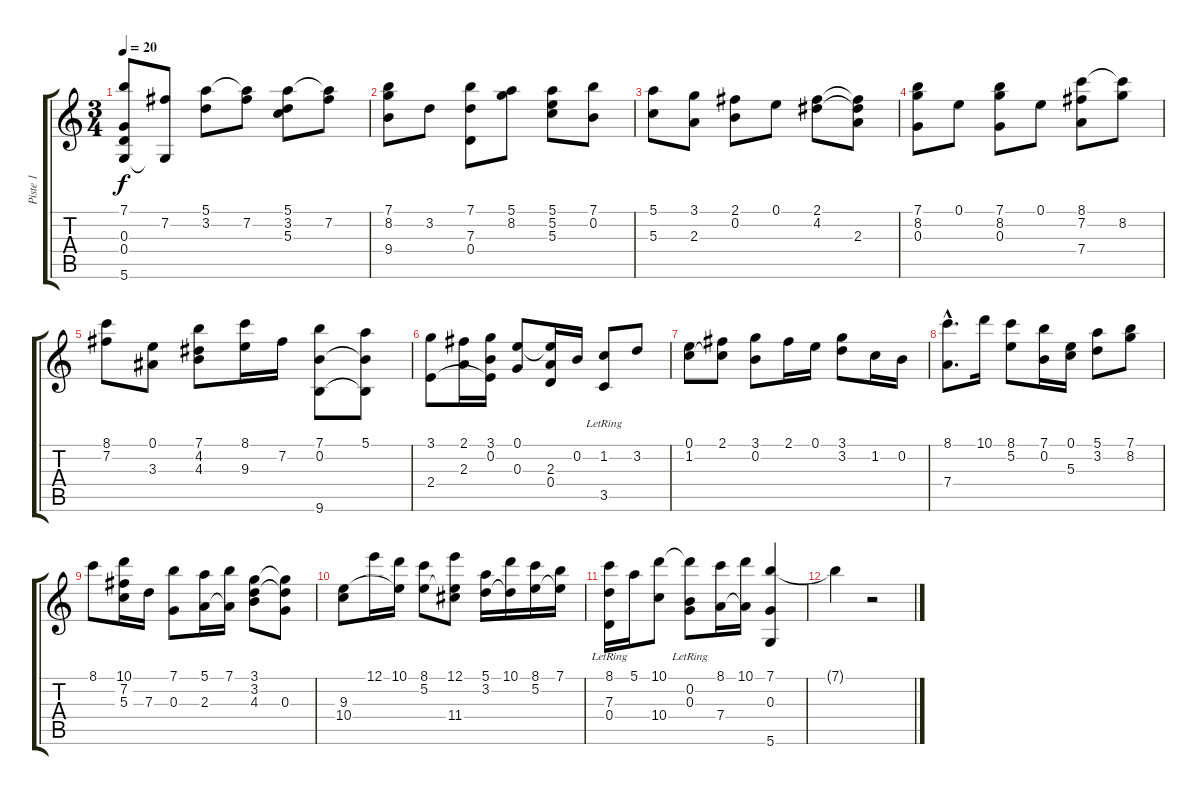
\track ("Piste 1" "Piste 1") {instrument acousticguitarnylon}
\staff {score tabs}
\tuning (E4 B3 G3 D3 A2 D2) {hide}
\ts (3 4)
\tempo 20
\clef g2
\ks c
(7.1 0.3 0.4 5.6).8{dy f} (7.2 5.6{t}).8 (5.1 3.2).8 (5.1{t} 7.2).8 (5.1 3.2 5.3).8 (5.1{t} 7.2).8 |
(7.1 8.2 9.4).8 3.2.8 (7.1 7.3 0.4).8 (5.1 8.2).8 (5.1 5.2 5.3).8 (7.1 0.2).8 |
(5.1 5.3).8 (3.1 2.3).8 (2.1 0.2).8 0.1.8 (2.1 4.2).8 (2.1{t} 4.2{t} 2.3).8 |
(7.1 8.2 0.3).8 0.1.8 (7.1 8.2 0.3).8 0.1.8 (8.1 7.2 7.4).8 (8.1{t} 8.2).8 |
(8.1 7.2).8 (0.1 3.3).8 (7.1 4.2 4.3).8 (8.1 9.3).16 7.2.16 (7.1 0.2 9.6).8 (5.1 0.2{t} 9.6{t}).8 |
(3.1 2.4).8 (2.1 2.3).16 (3.1 0.2 2.4{t}).16 (0.1 0.3).8 (0.1{t} 2.3 0.4).16 0.2.16 (1.2 3.5{lr}).8 3.2.8 |
(0.1 1.2).8 (2.1 1.2{t}).8 (3.1 0.2).8 2.1.16 0.1.16 (3.1 3.2).8 1.2.16 0.2.16 |
(8.1{hac} 7.4{hac}).8{d} 10.1.16 (8.1 5.2).8 (7.1 0.2).16 (0.1 5.3).16 (5.1 3.2).8 (7.1 8.2).8 |
8.1.8 (10.1 7.2 5.3).16 7.3.16 (7.1 0.3).8 (5.1 2.3).16 (7.1 2.3{t}).16 (3.1 3.2 4.3).8 (3.1{t} 3.2{t} 0.3).8 |
(9.3 10.4).8 12.1.16 (10.1 9.3{t}).16 (8.1 5.2).8 (12.1 5.2{t} 11.4).8 (5.1 3.2).16 (10.1 3.2{t}).16 (8.1 5.2).16 (7.1 5.2{t}).16 |
(8.1 7.3{lr} 0.4{lr}).16 5.1.16 (10.1 10.4).8 (10.1{t} 0.2 0.3{lr}).8 (8.1 7.4).16 (10.1 7.4{t}).16 (7.1 0.3 5.6).4 |
7.1{t}.4 r.2
